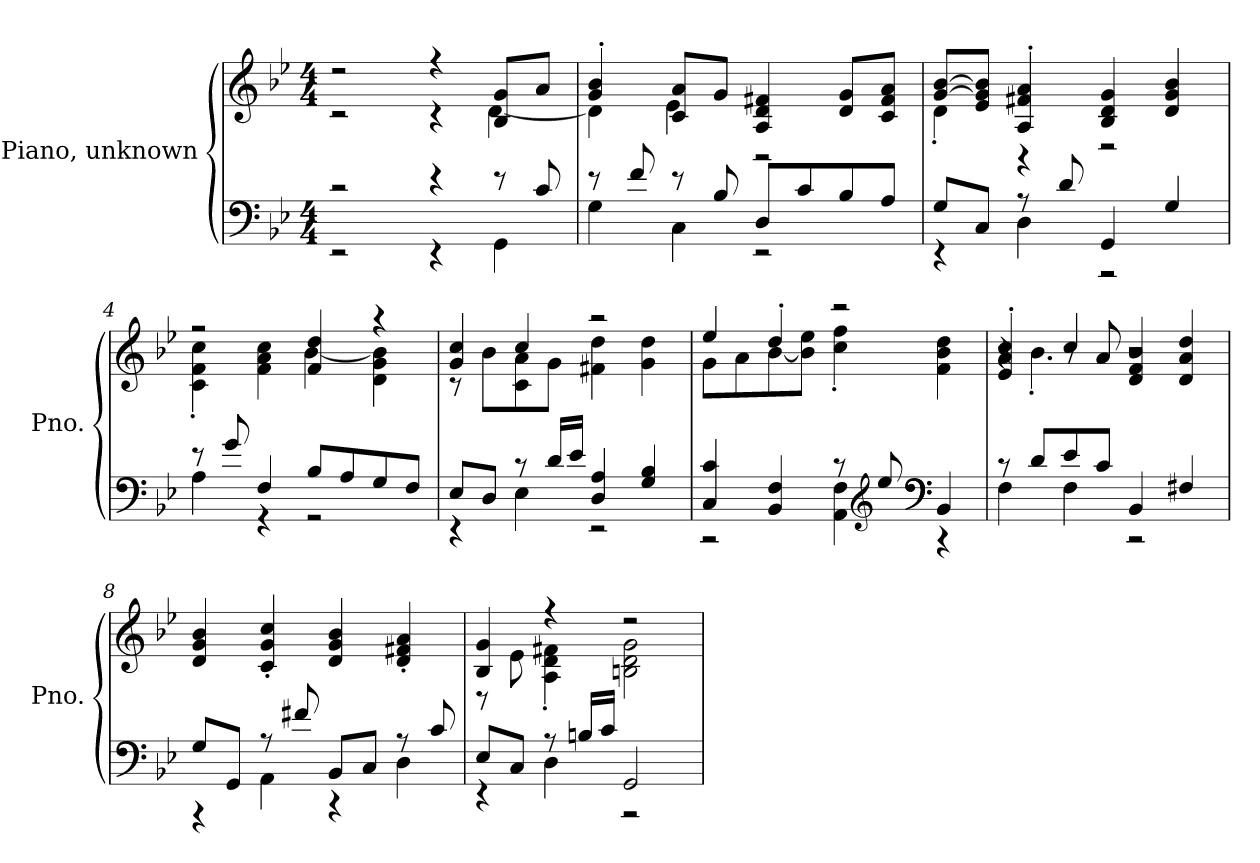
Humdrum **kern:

**kern	**kern
*part1	*part1
*staff2	*staff1
*I"Piano, unknown	*
*I'Pno.	*
*clefF4	*clefG2
*k[b-e-]	*k[b-e-]
*M4/4	*M4/4
*MM120	*MM120
=1	=1
*^	*^
2r	2r	2r	2r
4r	4r	4r	4r
8r	4GG\	8B-/ 8g/L	[4d\
8c/	.	8a/J	.
=2	=2	=2	=2
8r	4G\	4g/' 4b-/'	4d\]
8f/	.	.	.
8r	4C\	8c/ 8a/L	4e-\
8B-/	.	8g/J	.
8D/L	2r	4A/ 4d/ 4f#X/	2r
8c/	.	.	.
8B-/	.	8d/ 8g/L	.
8A/J	.	8c/ 8f#/ 8a/J	.
=3	=3	=3	=3
8G/L	4r	[8g/ [8b-/L	4d'\
8C/J	.	8e-/ 8g/] 8b-/]J	.
8r	4D\	4A/' 4f#X/' 4a/'	4r
8d/	.	.	.
4GG/	2r	4B-/ 4d/ 4g/	2r
4G/	.	4d/ 4g/ 4b-/	.
=4	=4	=4	=4
8r	4A\	2r	4c\' 4f\' 4cc\'
8g/	.	.	.
4F/	4r	.	4f\ 4a\ 4cc\
8B-/L	2r	4f/ 4dd/	[4b-\
8A/	.	.	.
8G/	.	4r	4d\ 4g\ 4b-\]
8F/J	.	.	.
=5	=5	=5	=5
8E-/L	4r	4g/ 4cc/	8r
8D/J	.	.	8b-\L
8r	4E-\	4cc/	8c\ 8a\
16d/LL	.	.	8g\J
16e-/JJ	.	.	.
4D/ 4A/	2r	2r	4f#X\ 4dd\
4G/ 4B-/	.	.	4g\ 4dd\
!!LO:LB:g=z	!!
=6	=6	=6	=6
4C/ 4c/	2r	4ee-/	8g\L
.	.	.	8a\
4BB-/ 4F/	.	4dd'/	[8b-\
.	.	.	8b-\] 8ee-\J
8r	4AA\ 4F\	2r	4cc\' 4ff\'
*clefG2	*	*	*
8ee-/	.	.	.
*clefF4	*	*	*
4BB-/	4r	.	4f\ 4b-\ 4dd\
=7	=7	=7	=7
*	*	*	*^
8r	4F\	4r	8r	4e-/' 4a/' 4cc/'
8d/L	.	.	4.b-'\	.
8e-/	4F\	4cc/	.	8r
8c/J	.	.	.	8a/
4BB-/	2r	2r	2r	4d/ 4f/ 4b-/
4F#X/	.	.	.	4d/ 4a/ 4dd/
*	*	*v	*v	*v
=8	=8	=8
8G/L	4r	4d/ 4g/ 4b-/
8GG/J	.	.
8r	4AA\	4c/' 4g/' 4cc/'
8f#X/	.	.
8BB-/L	4r	4d/ 4g/ 4b-/
8C/J	.	.
8r	4D\	4d/' 4f#X/' 4a/'
8c/	.	.
=9	=9	=9
*	*	*^
8E-/L	4r	4B-/ 4g/	8r
8C/J	.	.	8e-\
8r	4D\	4r	4A\' 4d\' 4f#X\'
16Bn/LL	.	.	.
16c/JJ	.	.	.
2GG/	2r	2r	2Bn\ 2d\ 2g\
*v	*v	*	*
*	*v	*v
=	=
*-	*-
